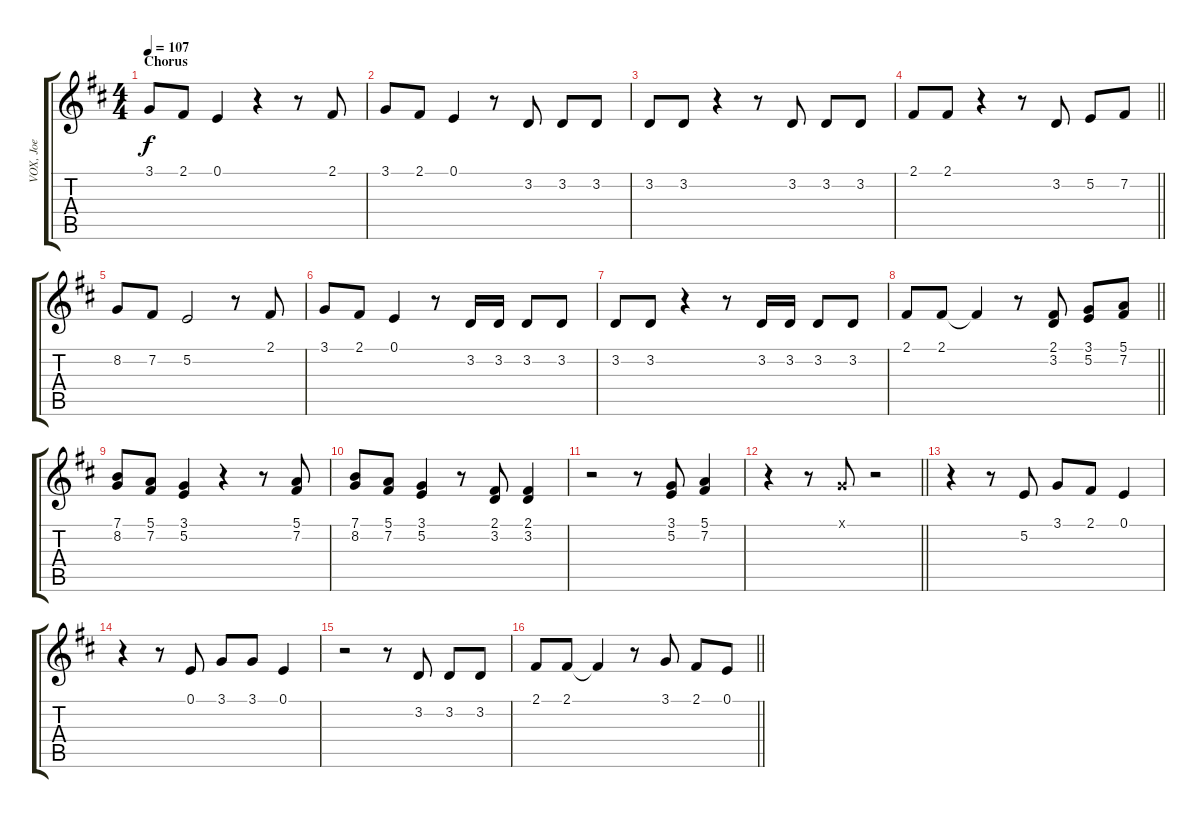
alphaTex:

\track ("VOX, Joe" "VOX, Joe") {instrument lead1square}
\staff {score tabs}
\tuning (E4 B3 G3 D3 A2 E2) {hide}
\ts (4 4)
\section ("" "Chorus")
\tempo 107
\clef g2
\ks d
3.1.8{dy f} 2.1.8 0.1.4 r.4 r.8 2.1.8 |
3.1.8 2.1.8 0.1.4 r.8 3.2.8 3.2.8 3.2.8 |
3.2.8 3.2.8 r.4 r.8 3.2.8 3.2.8 3.2.8 |
\barLineRight lightlight
2.1.8 2.1.8 r.4 r.8 3.2.8 5.2.8 7.2.8 |
8.2.8 7.2.8 5.2.2 r.8 2.1.8 |
3.1.8 2.1.8 0.1.4 r.8 3.2.16 3.2.16 3.2.8 3.2.8 |
3.2.8 3.2.8 r.4 r.8 3.2.16 3.2.16 3.2.8 3.2.8 |
\barLineRight lightlight
2.1.8 2.1.8 2.1{t}.4 r.8 (2.1 3.2).8 (3.1 5.2).8 (5.1 7.2).8 |
(7.1 8.2).8 (5.1 7.2).8 (3.1 5.2).4 r.4 r.8 (5.1 7.2).8 |
(7.1 8.2).8 (5.1 7.2).8 (3.1 5.2).4 r.8 (2.1 3.2).8 (2.1 3.2).4 |
r.2 r.8 (3.1 5.2).8 (5.1 7.2).4 |
\barLineRight lightlight
r.4 r.8 3.1{x}.8 r.2 |
r.4 r.8 5.2.8 3.1.8 2.1.8 0.1.4 |
r.4 r.8 0.1.8 3.1.8 3.1.8 0.1.4 |
r.2 r.8 3.2.8 3.2.8 3.2.8 |
\barLineRight lightlight
2.1.8 2.1.8 2.1{t}.4 r.8 3.1.8 2.1.8 0.1.8
